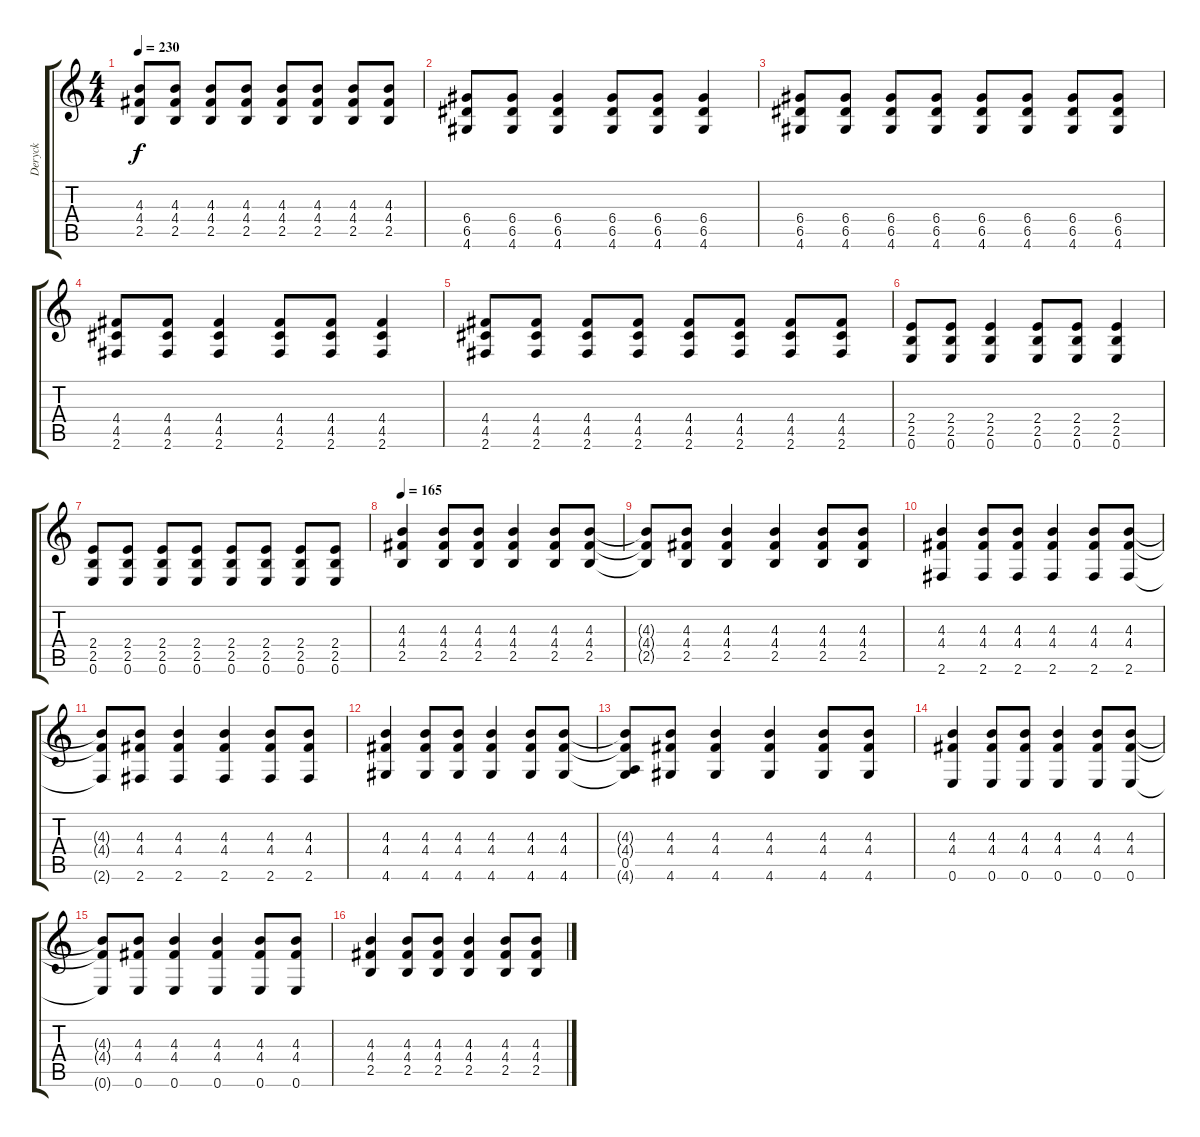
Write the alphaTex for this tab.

\track ("Deryck" "Deryck") {instrument electricguitarclean}
\staff {score tabs}
\tuning (E4 B3 G3 D3 A2 E2) {hide}
\ts (4 4)
\tempo 230
\clef g2
\ks c
(4.3 4.4 2.5).8{dy f} (4.3 4.4 2.5).8 (4.3 4.4 2.5).8 (4.3 4.4 2.5).8 (4.3 4.4 2.5).8 (4.3 4.4 2.5).8 (4.3 4.4 2.5).8 (4.3 4.4 2.5).8 |
(6.4 6.5 4.6).8 (6.4 6.5 4.6).8 (6.4 6.5 4.6).4 (6.4 6.5 4.6).8 (6.4 6.5 4.6).8 (6.4 6.5 4.6).4 |
(6.4 6.5 4.6).8 (6.4 6.5 4.6).8 (6.4 6.5 4.6).8 (6.4 6.5 4.6).8 (6.4 6.5 4.6).8 (6.4 6.5 4.6).8 (6.4 6.5 4.6).8 (6.4 6.5 4.6).8 |
(4.4 4.5 2.6).8 (4.4 4.5 2.6).8 (4.4 4.5 2.6).4 (4.4 4.5 2.6).8 (4.4 4.5 2.6).8 (4.4 4.5 2.6).4 |
(4.4 4.5 2.6).8 (4.4 4.5 2.6).8 (4.4 4.5 2.6).8 (4.4 4.5 2.6).8 (4.4 4.5 2.6).8 (4.4 4.5 2.6).8 (4.4 4.5 2.6).8 (4.4 4.5 2.6).8 |
(2.4 2.5 0.6).8 (2.4 2.5 0.6).8 (2.4 2.5 0.6).4 (2.4 2.5 0.6).8 (2.4 2.5 0.6).8 (2.4 2.5 0.6).4 |
(2.4 2.5 0.6).8 (2.4 2.5 0.6).8 (2.4 2.5 0.6).8 (2.4 2.5 0.6).8 (2.4 2.5 0.6).8 (2.4 2.5 0.6).8 (2.4 2.5 0.6).8 (2.4 2.5 0.6).8 |
\tempo 165
(4.3 4.4 2.5).4{instrument electricguitarclean} (4.3 4.4 2.5).8 (4.3 4.4 2.5).8 (4.3 4.4 2.5).4 (4.3 4.4 2.5).8 (4.3 4.4 2.5).8 |
(4.3{t} 4.4{t} 2.5{t}).8 (4.3 4.4 2.5).8 (4.3 4.4 2.5).4 (4.3 4.4 2.5).4 (4.3 4.4 2.5).8 (4.3 4.4 2.5).8 |
(4.3 4.4 2.6).4 (4.3 4.4 2.6).8 (4.3 4.4 2.6).8 (4.3 4.4 2.6).4 (4.3 4.4 2.6).8 (4.3 4.4 2.6).8 |
(4.3{t} 4.4{t} 2.6{t}).8 (4.3 4.4 2.6).8 (4.3 4.4 2.6).4 (4.3 4.4 2.6).4 (4.3 4.4 2.6).8 (4.3 4.4 2.6).8 |
(4.3 4.4 4.6).4 (4.3 4.4 4.6).8 (4.3 4.4 4.6).8 (4.3 4.4 4.6).4 (4.3 4.4 4.6).8 (4.3 4.4 4.6).8 |
(4.3{t} 4.4{t} 0.5 4.6{t}).8 (4.3 4.4 4.6).8 (4.3 4.4 4.6).4 (4.3 4.4 4.6).4 (4.3 4.4 4.6).8 (4.3 4.4 4.6).8 |
(4.3 4.4 0.6).4 (4.3 4.4 0.6).8 (4.3 4.4 0.6).8 (4.3 4.4 0.6).4 (4.3 4.4 0.6).8 (4.3 4.4 0.6).8 |
(4.3{t} 4.4{t} 0.6{t}).8 (4.3 4.4 0.6).8 (4.3 4.4 0.6).4 (4.3 4.4 0.6).4 (4.3 4.4 0.6).8 (4.3 4.4 0.6).8 |
(4.3 4.4 2.5).4 (4.3 4.4 2.5).8 (4.3 4.4 2.5).8 (4.3 4.4 2.5).4 (4.3 4.4 2.5).8 (4.3 4.4 2.5).8
